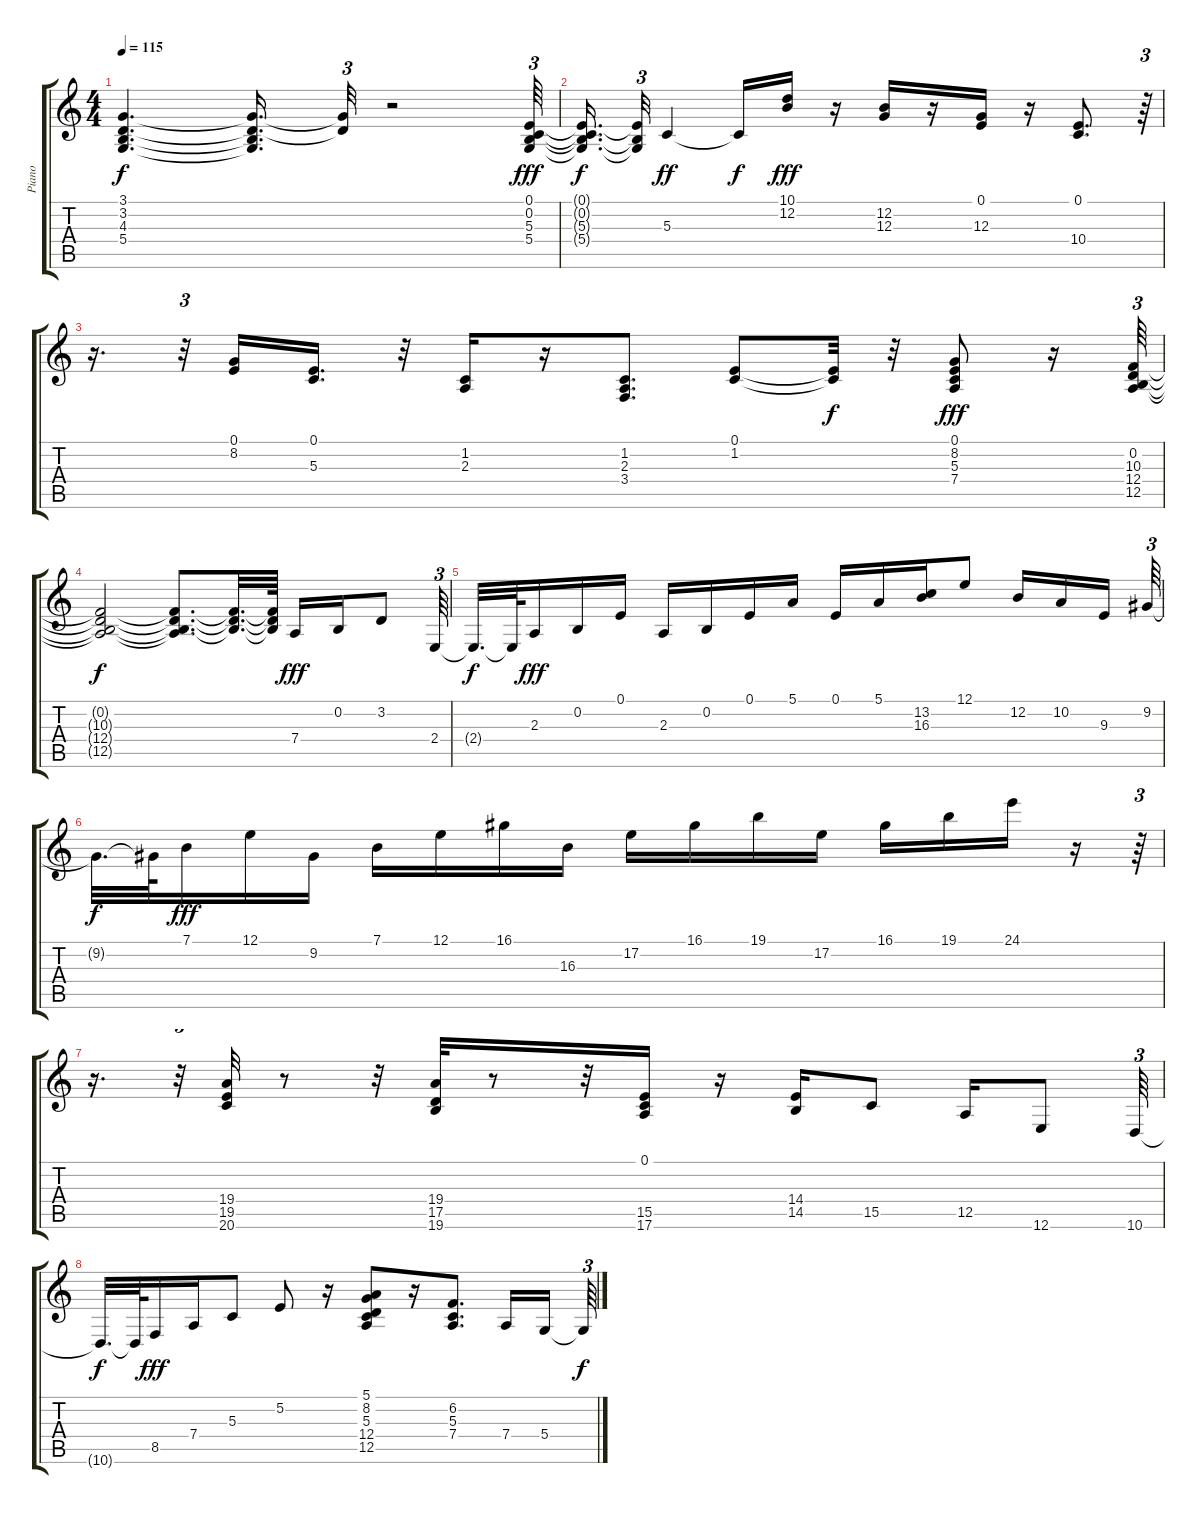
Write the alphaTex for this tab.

\track ("Piano" "Piano") {instrument acousticgrandpiano}
\staff {score tabs}
\tuning (E4 B3 G3 D3 A2 E2) {hide}
\ts (4 4)
\tempo 115
\clef g2
\ks c
(3.1{t} 3.2{t} 4.3{t} 5.4{t}).4{d dy f} (3.1{t} 3.2{t} 4.3{t} 5.4{t}).16{d} (3.1{t} 3.2{t}).32{tu (3 2)} r.2 (0.1 0.2 5.3 5.4).64{tu (3 2) dy fff} |
(0.1{t} 0.2{t} 5.3{t} 5.4{t}).16{d dy f} (0.1{t} 0.2{t} 5.4{t}).32{tu (3 2)} 5.3.4{dy ff} 5.3{t}.16{dy f} (10.1 12.2).16{dy fff} r.16 (12.2 12.3).16 r.16 (0.1 12.3).16 r.16 (0.1 10.4).8{d} r.64{tu (3 2)} |
r.16{d} r.32{tu (3 2)} (0.1 8.2).16 (0.1 5.3).16{d} r.32 (1.2 2.3).16 r.16 (1.2 2.3 3.4).8{d} (0.1 1.2).8 (0.1{t} 1.2{t}).32{dy f} r.32 (0.1 8.2 5.3 7.4).8{dy fff} r.16 (0.2 10.3 12.4 12.5).64{tu (3 2)} |
(0.2{t} 10.3{t} 12.4{t} 12.5{t}).2{dy f} (0.2{t} 10.3{t} 12.4{t} 12.5{t}).8{d} (0.2{t} 10.3{t} 12.4{t}).32{d} (0.2{t} 10.3{t} 12.4{t}).64 7.4.16{dy fff} 0.2.16 3.2.8 2.4.64{tu (3 2)} |
2.4{t}.32{d dy f} 2.4{t}.64 2.3.16{dy fff} 0.2.16 0.1.16 2.3.16 0.2.16 0.1.16 5.1.16 0.1.16 5.1.16 (13.2 16.3).16 12.1.8 12.2.16 10.2.16 9.3.16 9.2.64{tu (3 2)} |
9.2{t}.32{d dy f} 9.2{t}.64 7.1.16{dy fff} 12.1.16 9.2.16 7.1.16 12.1.16 16.1.16 16.3.16 17.2.16 16.1.16 19.1.16 17.2.16 16.1.16 19.1.16 24.1.16 r.16 r.64{tu (3 2)} |
r.16{d} r.32{tu (3 2)} (19.4 19.5 20.6).32 r.8 r.32 (19.4 17.5 19.6).32 r.8 r.32 (0.1 15.5 17.6).16 r.16 (14.4 14.5).16 15.5.8 12.5.16 12.6.8 10.6.64{tu (3 2)} |
10.6{t}.32{d dy f} 10.6{t}.64 8.5.16{dy fff} 7.4.16 5.3.8 5.2.8 r.16 (5.1 8.2 5.3 12.4 12.5).8 r.16 (6.2 5.3 7.4).8{d} 7.4.16 5.4.16 5.4{t}.64{tu (3 2) dy f}
